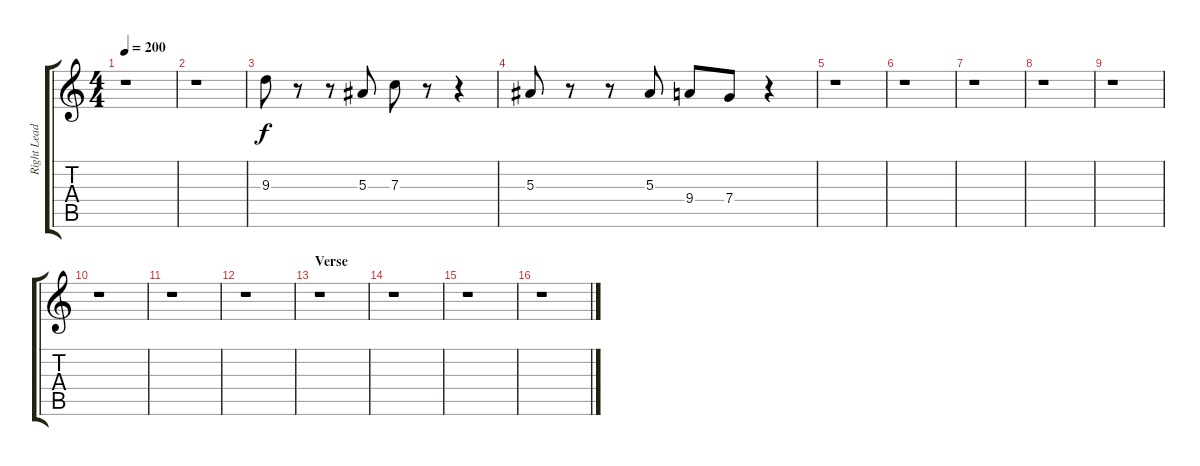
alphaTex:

\track ("Right Lead Gtr" "Right Lead") {instrument distortionguitar}
\staff {score tabs}
\tuning (D4 A3 F3 C3 G2 D2) {hide}
\ts (4 4)
\tempo 200
\clef g2
\ks c
r.1{dy f} |
r.1 |
9.3.8 r.8 r.8 5.3.8 7.3.8 r.8 r.4 |
5.3.8 r.8 r.8 5.3.8 9.4.8 7.4.8 r.4 |
r.1 |
r.1 |
r.1 |
r.1 |
r.1 |
r.1 |
r.1 |
r.1 |
\section ("" "Verse")
r.1 |
r.1 |
r.1 |
r.1
